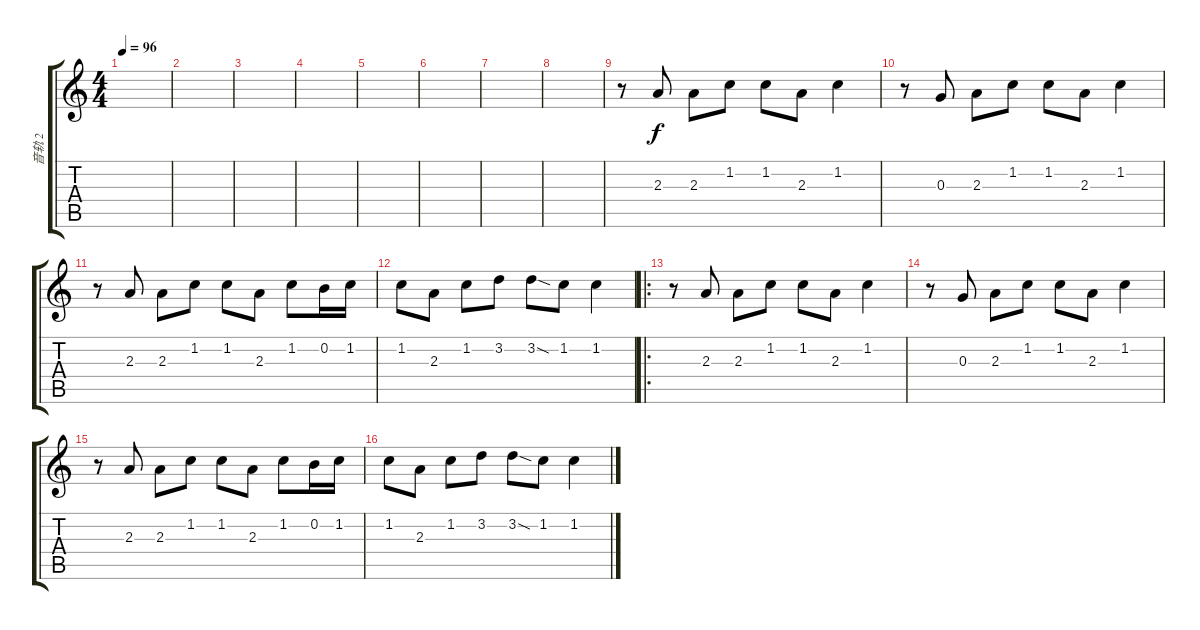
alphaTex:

\track ("音轨 2" "音轨 2") {instrument contrabass}
\staff {score tabs}
\tuning (E4 B3 G3 D3 A2 E2) {hide}
\ts (4 4)
\tempo 96
\clef g2
\ks c
|
|
|
|
|
|
|
|
r.8 2.3.8 2.3.8 1.2.8 1.2.8 2.3.8 1.2.4 |
r.8 0.3.8 2.3.8 1.2.8 1.2.8 2.3.8 1.2.4 |
r.8 2.3.8 2.3.8 1.2.8 1.2.8 2.3.8 1.2.8 0.2.16 1.2.16 |
1.2.8 2.3.8 1.2.8 3.2.8 3.2{sod}.8 1.2.8 1.2.4 |
\ro
r.8 2.3.8 2.3.8 1.2.8 1.2.8 2.3.8 1.2.4 |
r.8 0.3.8 2.3.8 1.2.8 1.2.8 2.3.8 1.2.4 |
r.8 2.3.8 2.3.8 1.2.8 1.2.8 2.3.8 1.2.8 0.2.16 1.2.16 |
1.2.8 2.3.8 1.2.8 3.2.8 3.2{sod}.8 1.2.8 1.2.4
